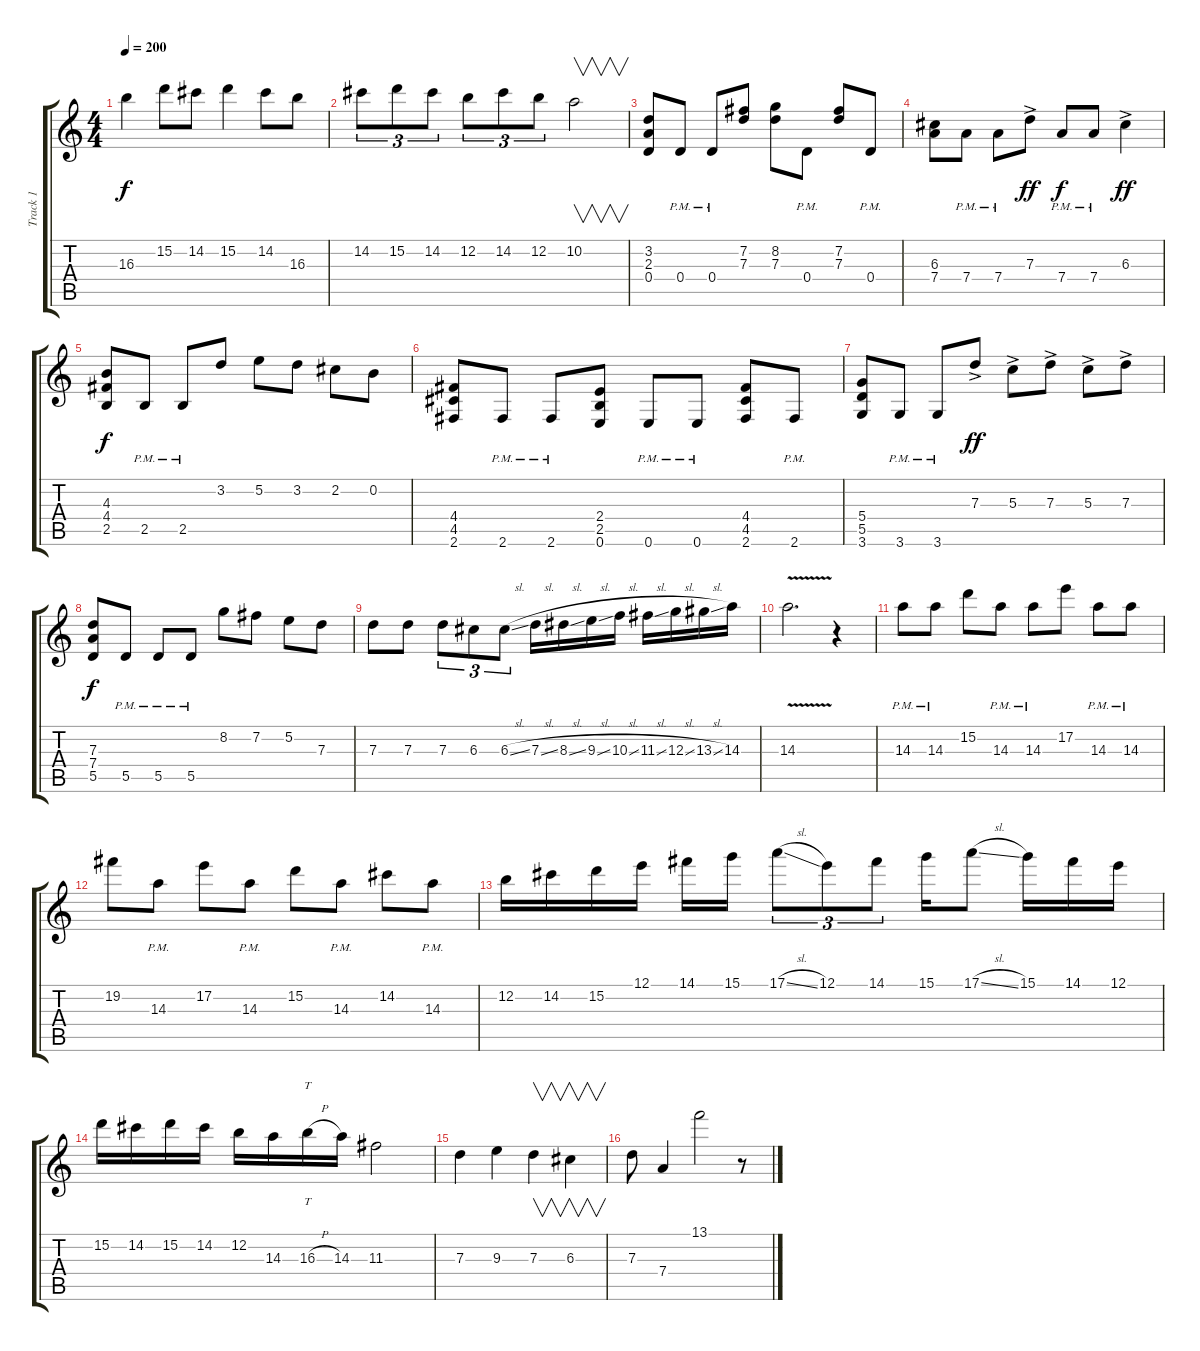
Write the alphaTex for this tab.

\track ("Track 1" "Track 1") {instrument overdrivenguitar}
\staff {score tabs}
\tuning (E4 B3 G3 D3 A2 E2) {hide}
\ts (4 4)
\tempo 200
\clef g2
\ks c
16.3.4{dy f} 15.2.8 14.2.8 15.2.4 14.2.8 16.3.8 |
14.2.8{tu (3 2)} 15.2.8{tu (3 2)} 14.2.8{tu (3 2)} 12.2.8{tu (3 2)} 14.2.8{tu (3 2)} 12.2.8{tu (3 2)} 10.2.2{v} |
(3.2 2.3 0.4).8 0.4{pm}.8 0.4{pm}.8 (7.2 7.3).8 (8.2 7.3).8 0.4{pm}.8 (7.2 7.3).8 0.4{pm}.8 |
(6.3 7.4).8 7.4{pm}.8 7.4{pm}.8 7.3{ac}.8{dy ff} 7.4{pm}.8{dy f} 7.4{pm}.8 6.3{ac}.4{dy ff} |
(4.3 4.4 2.5).8{dy f} 2.5{pm}.8 2.5{pm}.8 3.2.8 5.2.8 3.2.8 2.2.8 0.2.8 |
(4.4 4.5 2.6).8 2.6{pm}.8 2.6{pm}.8 (2.4 2.5 0.6).8 0.6{pm}.8 0.6{pm}.8 (4.4 4.5 2.6).8 2.6{pm}.8 |
(5.4 5.5 3.6).8 3.6{pm}.8 3.6{pm}.8 7.3{ac}.8{dy ff} 5.3{ac}.8 7.3{ac}.8 5.3{ac}.8 7.3{ac}.8 |
(7.3 7.4 5.5).8{dy f} 5.5{pm}.8 5.5{pm}.8 5.5{pm}.8 8.2.8 7.2.8 5.2.8 7.3.8 |
7.3.8 7.3.8 7.3.8{tu (3 2)} 6.3.8{tu (3 2)} 6.3{sl}.8{tu (3 2)} 7.3{sl}.16 8.3{sl}.16 9.3{sl}.16 10.3{sl}.16 11.3{sl}.16 12.3{sl}.16 13.3{sl}.16 14.3.16 |
14.3{v}.2{d} r.4 |
14.3{pm}.8 14.3{pm}.8 15.2.8 14.3{pm}.8 14.3{pm}.8 17.2.8 14.3{pm}.8 14.3{pm}.8 |
19.2.8 14.3{pm}.8 17.2.8 14.3{pm}.8 15.2.8 14.3{pm}.8 14.2.8 14.3{pm}.8 |
12.2.16 14.2.16 15.2.16 12.1.16 14.1.16 15.1.16 17.1{sl}.8{tu (3 2)} 12.1.8{tu (3 2)} 14.1.8{tu (3 2)} 15.1.16 17.1{sl}.8 15.1.16 14.1.16 12.1.16 |
15.2.16 14.2.16 15.2.16 14.2.16 12.2.16 14.3.16 16.3{h}.16{tt} 14.3.16 11.3.2 |
7.3.4 9.3.4 7.3.4{v} 6.3.4{v} |
7.3.8 7.4.4 13.1.2 r.8
